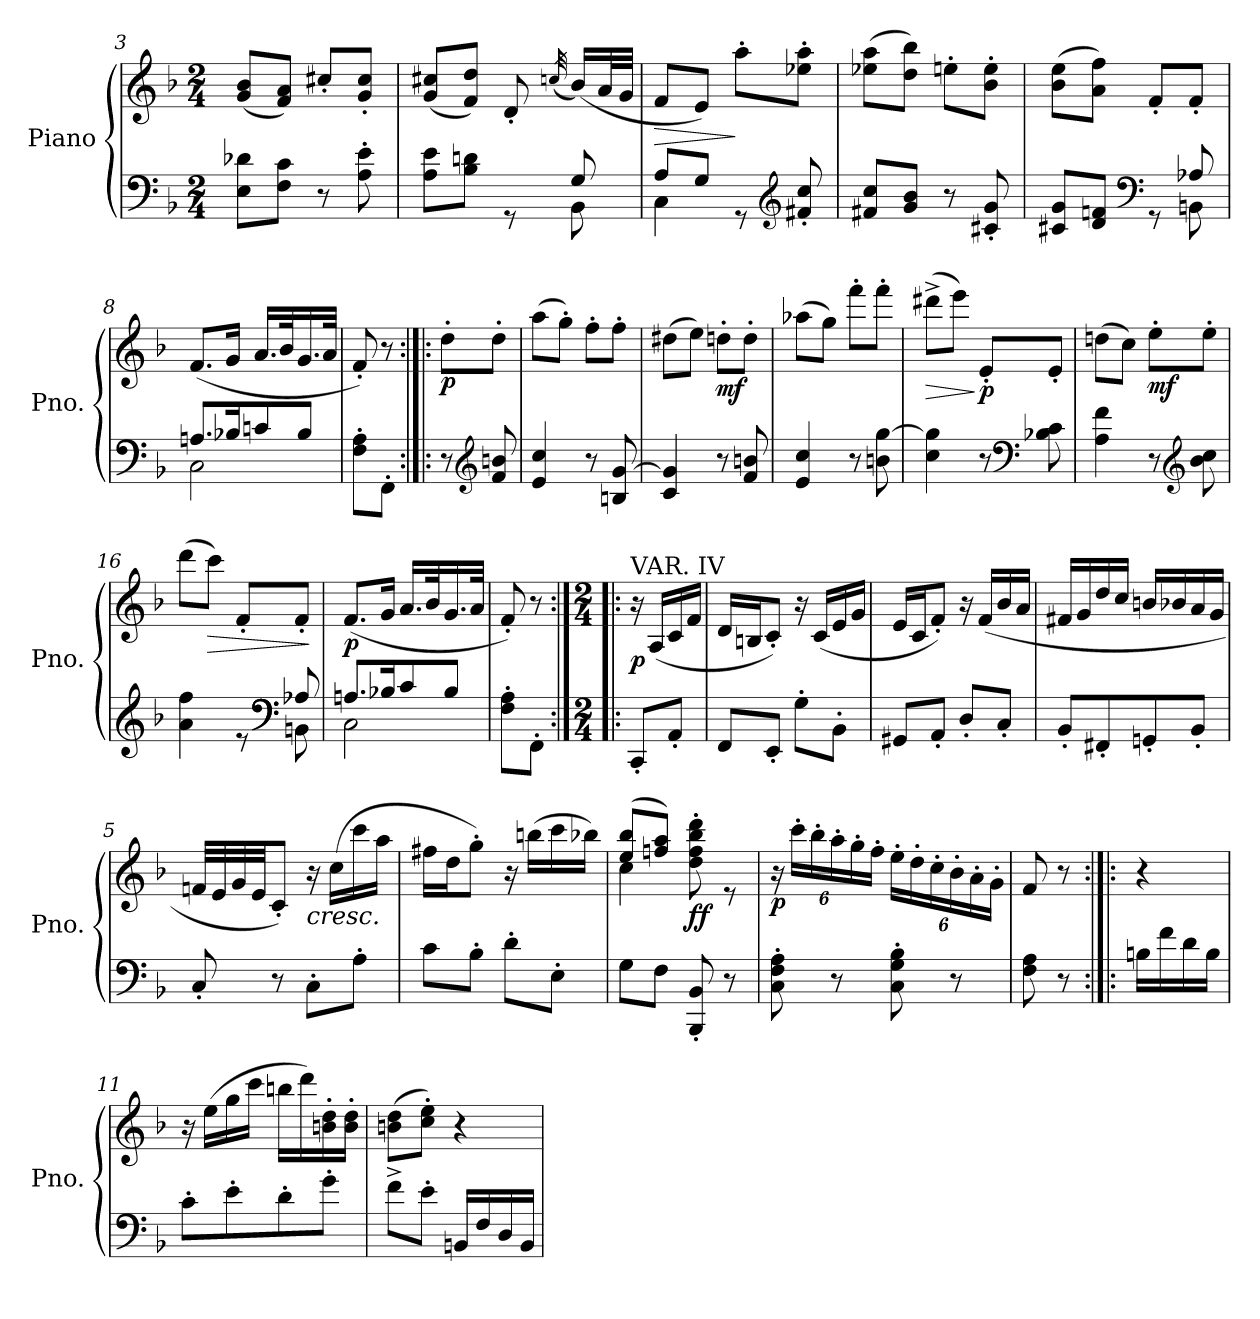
**kern	**kern	**dynam
*part1	*part1	*part1
*staff2	*staff1	*staff1/2
*I"Piano	*	*
*I'Pno.	*	*
*clefF4	*clefG2	*
*k[b-]	*k[b-]	*
*F:	*F:	*
*M2/4	*M2/4	*
=3	=3	=3
8E\ 8d-X\L	(<8g/ 8b-/L	.
8F\ 8c\J	8f/ 8a/J)	.
8r	8cc#X'/L	.
8A\' 8e\'	8g/' 8cc#/'J	.
=4	=4	=4
*^	*	*
8A\ 8e\L	4.ryy	(<8g/ 8cc#X/L	.
8B-\ 8dn\J	.	8f/ 8dd/J)	.
8rGG	.	8d'/	.
.	.	(<32qccn/	.
8G/	8BB-\	(<16b-/LL)	.
.	.	32a/L	.
.	.	32g/JJJ	.
=5	=5	=5	=5
!	!	!	!LO:HP:b
8A/L	4C\	8f/L	>
8G/J	.	8e/J)	.
8rGG	4ryy	8aa'\L	]
*clefG2	*	*	*
8f#X/' 8cc/'	.	8ee-X\' 8aa\'J	.
*v	*v	*	*
=6	=6	=6
8f#X/ 8cc/L	(>8ee-X\ 8aa\L	.
8g/ 8b-/J	8dd\ 8bb-\J)	.
8r	8een'\L	.
8c#X/' 8g/'	8b-\' 8ee\'J	.
=7	=7	=7
*^	*	*
8c#X/ 8g/L	4.ryy	(>8b-\ 8ee\L	.
8d/ 8fn/J	.	8a\ 8ff\J)	.
*clefF4	*	*	*
8rGG	.	8f'/L	.
8A-X/	8BBn\	8f'/J	.
!!LO:LB:g=z
=8	=8	=8	=8
8.An/L	2C\	(<8.f/L	.
16B-X/K	.	16g/Jk	.
8cn/	.	16.a/LL	.
.	.	32b-/K	.
8B-/J	.	16.g/	.
.	.	32a/JJk	.
*v	*v	*	*
=9	=9	=9
8F\' 8A\'L	8f'/)	.
8FF'\J	8r	.
=10:|!|:	=10:|!|:	=10:|!|:
!	!	!LO:DY:b
8r	8dd'\L	p
*clefG2	*	*
8f/ 8bn/	8dd'\J	.
=11	=11	=11
4e/ 4cc/	(>8aa\L	.
.	8gg'\J)	.
8r	8ff'\L	.
8Bn/ [8g/	8ff'\J	.
=12	=12	=12
4c/ 4g/]	(>8dd#X\L	.
.	8ee\J)	.
!	!	!LO:DY:b
8r	8ddn'\L	mf
8f/ 8bn/	8dd'\J	.
=13	=13	=13
4e/ 4cc/	(>8aa-X\L	.
.	8gg\J)	.
8r	8fff'\L	.
8bn\ [8gg\	8fff'\J	.
=14	=14	=14
!	!	!LO:HP:b
4cc\ 4gg\]	(>8ddd#X^\L	>
.	8eee\J)	.
!	!	!LO:DY:n=1:b
8r	8e'/L	] p
*clefF4	*	*
8B-X\ 8c\	8e'/J	.
!!LO:LB:g=z
=15	=15	=15
4A\ 4f\	(>8ddn\L	.
.	8cc\J)	.
!	!	!LO:DY:b
8r	8ee'\L	mf
*clefG2	*	*
8b-\ 8cc\	8ee'\J	.
=16	=16	=16
*^	*	*
4a\ 4ff\	4.ryy	(>8ddd\L	.
!	!	!	!LO:HP:b
.	.	8ccc\J)	>
8re	.	8f'/L	.
*clefF4	*	*	*
8A-X/	8BBn\	8f'/J	.
*v	*v	*	*
.	.	]
=17	=17	=17
*^	*	*
!	!	!	!LO:DY:b
8.An/L	2C\	(<8.f/L	p
16B-X/K	.	16g/Jk	.
8c/	.	16.a/LL	.
.	.	32b-/K	.
8B-/J	.	16.g/	.
.	.	32a/JJk	.
*v	*v	*	*
=18	=18	=18
8F\' 8A\'L	8f'/)	.
8FF'\J	8r	.
!!LO:LB:g=z
=1:|!|:	=1:|!|:	=1:|!|:
*M2/4	*M2/4	*
!	!LO:TX:a:t=VAR. IV	!
!	!	!LO:DY:b
8CC'/L	16r	p
.	(<16A/LL	.
8AA'/J	16c/	.
.	16f/JJ	.
=2	=2	=2
8FF/L	16d/LL	.
.	16Bn/J	.
8EE'/J	8c'/J)	.
8G'\L	16r	.
.	(<16c/LL	.
8BB-'\J	16e/	.
.	16g/JJ	.
=3	=3	=3
8GG#X/L	16e/LL	.
.	16c/J	.
8AA'/J	8f'/J)	.
8D'/L	16r	.
.	(<16f/LL	.
8C'/J	16b-/	.
.	16a/JJ	.
=4	=4	=4
8BB-'/L	16f#X/LL	.
.	16g/	.
8FF#X'/	16dd/	.
.	16cc/JJ	.
8GGn'/	16bn/LL	.
.	16b-X/	.
8BB-'/J	16a/	.
.	16g/JJ	.
=5	=5	=5
8C'/	32fn/LLL	.
.	32e/	.
.	32g/	.
.	32e/JJ	.
8r	8c'/J)	.
!	!LO:TX:b:i:t=cresc.	!
8C'\L	16r	.
.	(>16cc\LL	.
8A'\J	16ccc\	.
.	16aa\JJ	.
!!LO:LB:g=z
=6	=6	=6
8c\L	16ff#X\LL	.
.	16dd\J	.
8B-'\J	8gg'\J)	.
8d'\L	16r	.
.	(>16bbn\LL	.
8E'\J	16ccc\	.
.	16bb-X\JJ)	.
=7	=7	=7
*	*^	*
8G\L	(>8ee/ 8bb-/L	4cc\	.
8F\J	8ffn/ 8aa/J)	.	.
!	!	!	!LO:DY:b
8BBB-/' 8BB-/'	8dd\' 8ff\' 8bb-\' 8ddd\'	4ryy	ff
8r	8re	.	.
*	*v	*v	*
=8	=8	=8
*	*Xbrackettup	*
!	!	!LO:DY:b
8C\' 8F\' 8A\'	24r	p
.	24ccc'\LL	.
.	24bb-'\	.
8r	24aa'\	.
.	24gg'\	.
.	24ff'\JJ	.
8C\' 8G\' 8B-\'	24ee'\LL	.
.	24dd'\	.
.	24cc'\	.
8r	24b-'\	.
.	24a'\	.
.	24g'\JJ	.
=9	=9	=9
8F\ 8A\	8f/	.
8r	8r	.
=10:|!|:	=10:|!|:	=10:|!|:
16Bn\LL	4r	.
16f\	.	.
16d\	.	.
16B\JJ	.	.
!!LO:LB:g=z
=11	=11	=11
8c'\L	16r	.
.	(>16ee\LL	.
8e'\	16gg\	.
.	16ccc\JJ	.
8d'\	16bbn\LL	.
.	16ddd\)	.
8g'\J	16bn\' 16dd\'	.
.	16b\' 16dd\'JJ	.
=12	=12	=12
8f^\L	(>8bn\ 8dd\L	.
8e'\J	8cc\' 8ee\'J)	.
16BBn/LL	4r	.
16F/	.	.
16D/	.	.
16BB/JJ	.	.
=	=	=
*-	*-	*-
